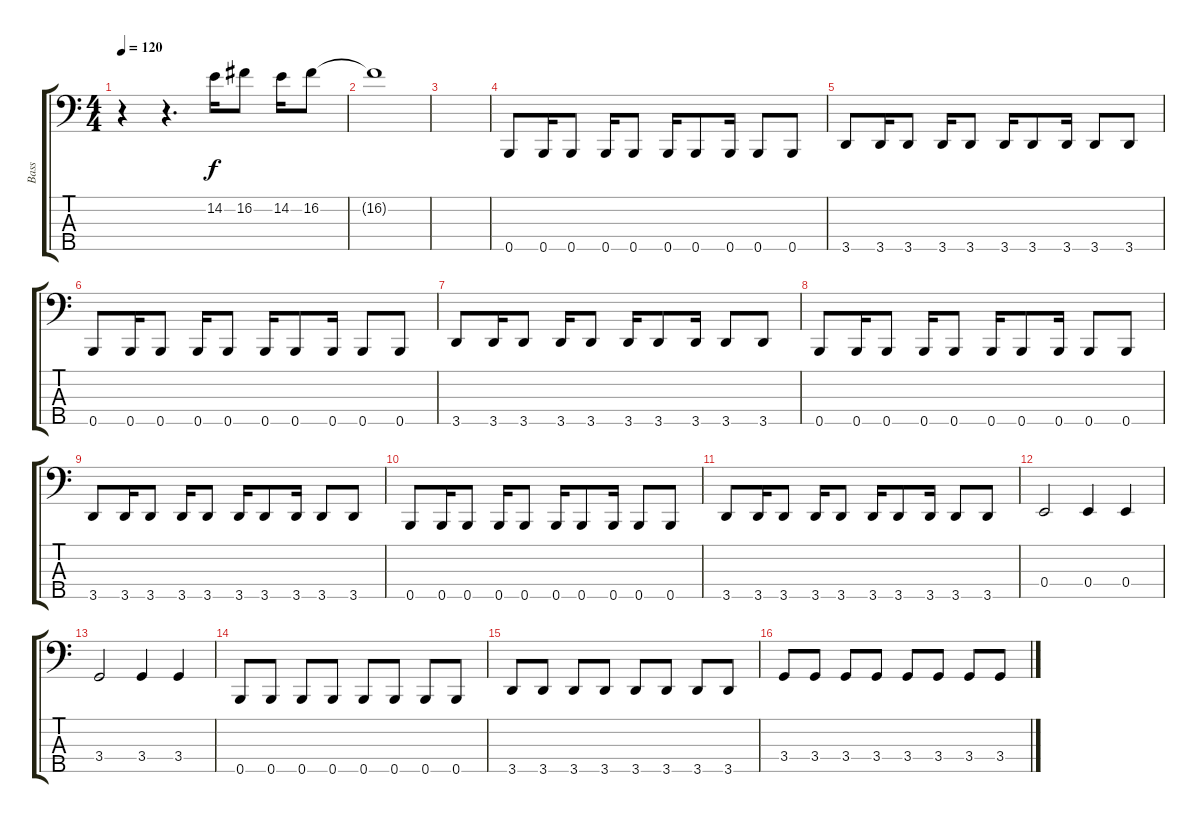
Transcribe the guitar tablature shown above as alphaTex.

\track ("Bass" "Bass") {instrument electricbasspick}
\staff {score tabs}
\tuning (G2 D2 A1 E1 B0) {hide}
\ts (4 4)
\tempo 120
\clef f4
\ks c
r.4{dy f} r.4{d} 14.2.16 16.2.8 14.2.16 16.2.8 |
16.2{t}.1 |
|
0.5.8 0.5.16 0.5.8 0.5.16 0.5.8 0.5.16 0.5.8 0.5.16 0.5.8 0.5.8 |
3.5.8 3.5.16 3.5.8 3.5.16 3.5.8 3.5.16 3.5.8 3.5.16 3.5.8 3.5.8 |
0.5.8 0.5.16 0.5.8 0.5.16 0.5.8 0.5.16 0.5.8 0.5.16 0.5.8 0.5.8 |
3.5.8 3.5.16 3.5.8 3.5.16 3.5.8 3.5.16 3.5.8 3.5.16 3.5.8 3.5.8 |
0.5.8 0.5.16 0.5.8 0.5.16 0.5.8 0.5.16 0.5.8 0.5.16 0.5.8 0.5.8 |
3.5.8 3.5.16 3.5.8 3.5.16 3.5.8 3.5.16 3.5.8 3.5.16 3.5.8 3.5.8 |
0.5.8 0.5.16 0.5.8 0.5.16 0.5.8 0.5.16 0.5.8 0.5.16 0.5.8 0.5.8 |
3.5.8 3.5.16 3.5.8 3.5.16 3.5.8 3.5.16 3.5.8 3.5.16 3.5.8 3.5.8 |
0.4.2 0.4.4 0.4.4 |
3.4.2 3.4.4 3.4.4 |
0.5.8 0.5.8 0.5.8 0.5.8 0.5.8 0.5.8 0.5.8 0.5.8 |
3.5.8 3.5.8 3.5.8 3.5.8 3.5.8 3.5.8 3.5.8 3.5.8 |
3.4.8 3.4.8 3.4.8 3.4.8 3.4.8 3.4.8 3.4.8 3.4.8
